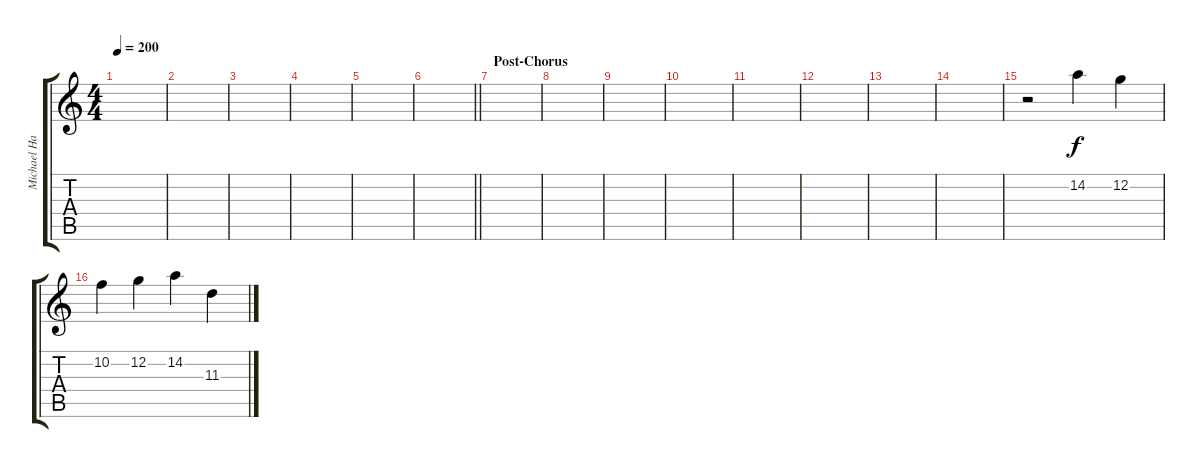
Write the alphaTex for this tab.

\track ("Michael Harmony" "Michael Ha") {instrument distortionguitar}
\staff {score tabs}
\tuning (C4 G3 Eb3 Bb2 F2 C2) {hide}
\ts (4 4)
\tempo 200
\clef g2
\ks c
|
|
|
|
|
\barLineRight lightlight
|
\section ("" "Post-Chorus")
|
|
|
|
|
|
|
|
r.2 14.2.4 12.2.4 |
10.2.4 12.2.4 14.2.4 11.3.4
